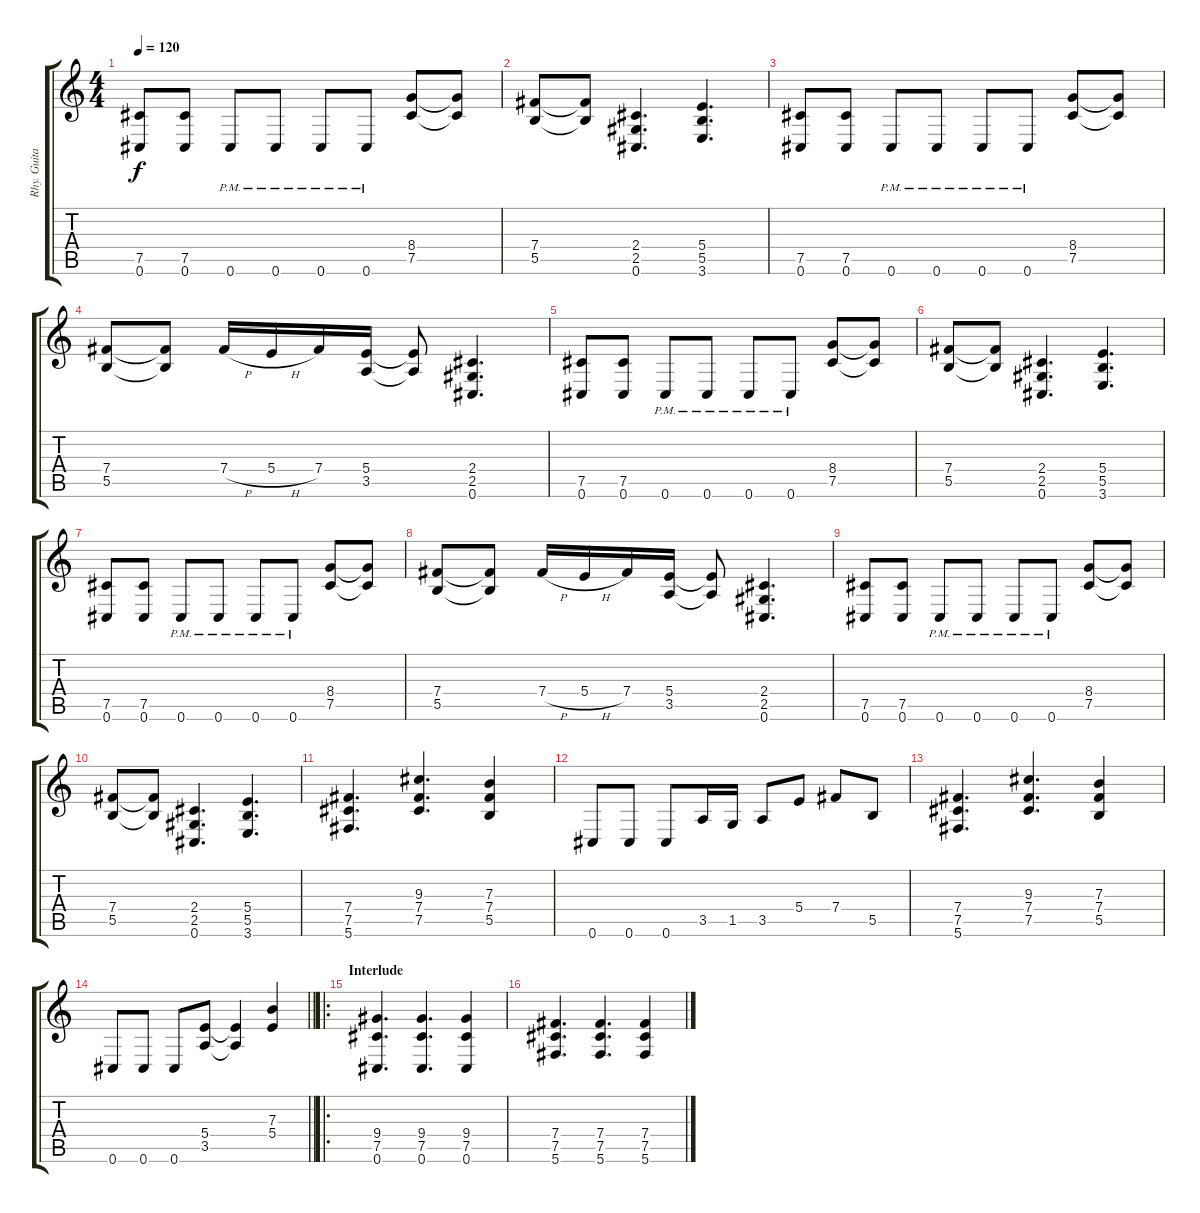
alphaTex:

\track ("Rhy. Guitar 1" "Rhy. Guita") {instrument overdrivenguitar}
\staff {score tabs}
\tuning (Db4 Ab3 E3 B2 Gb2 Db2) {hide}
\ts (4 4)
\tempo 120
\clef g2
\ks c
(7.5 0.6).8{dy f} (7.5 0.6).8 0.6{pm}.8 0.6{pm}.8 0.6{pm}.8 0.6{pm}.8 (8.4 7.5).8 (8.4{t} 7.5{t}).8 |
(7.4 5.5).8 (7.4{t} 5.5{t}).8 (2.4 2.5 0.6).4{d} (5.4 5.5 3.6).4{d} |
(7.5 0.6).8 (7.5 0.6).8 0.6{pm}.8 0.6{pm}.8 0.6{pm}.8 0.6{pm}.8 (8.4 7.5).8 (8.4{t} 7.5{t}).8 |
(7.4 5.5).8 (7.4{t} 5.5{t}).8 7.4{h}.16 5.4{h}.16 7.4.16 (5.4 3.5).16 (5.4{t} 3.5{t}).8 (2.4 2.5 0.6).4{d} |
(7.5 0.6).8 (7.5 0.6).8 0.6{pm}.8 0.6{pm}.8 0.6{pm}.8 0.6{pm}.8 (8.4 7.5).8 (8.4{t} 7.5{t}).8 |
(7.4 5.5).8 (7.4{t} 5.5{t}).8 (2.4 2.5 0.6).4{d} (5.4 5.5 3.6).4{d} |
(7.5 0.6).8 (7.5 0.6).8 0.6{pm}.8 0.6{pm}.8 0.6{pm}.8 0.6{pm}.8 (8.4 7.5).8 (8.4{t} 7.5{t}).8 |
(7.4 5.5).8 (7.4{t} 5.5{t}).8 7.4{h}.16 5.4{h}.16 7.4.16 (5.4 3.5).16 (5.4{t} 3.5{t}).8 (2.4 2.5 0.6).4{d} |
(7.5 0.6).8 (7.5 0.6).8 0.6{pm}.8 0.6{pm}.8 0.6{pm}.8 0.6{pm}.8 (8.4 7.5).8 (8.4{t} 7.5{t}).8 |
(7.4 5.5).8 (7.4{t} 5.5{t}).8 (2.4 2.5 0.6).4{d} (5.4 5.5 3.6).4{d} |
(7.4 7.5 5.6).4{d} (9.3 7.4 7.5).4{d} (7.3 7.4 5.5).4 |
0.6.8 0.6.8 0.6.8 3.5.16 1.5.16 3.5.8 5.4.8 7.4.8 5.5.8 |
(7.4 7.5 5.6).4{d} (9.3 7.4 7.5).4{d} (7.3 7.4 5.5).4 |
\barLineRight lightlight
0.6.8 0.6.8 0.6.8 (5.4 3.5).8 (5.4{t} 3.5{t}).4 (7.3 5.4).4 |
\ro
\section ("" "Interlude")
(9.4 7.5 0.6).4{d} (9.4 7.5 0.6).4{d} (9.4 7.5 0.6).4 |
(7.4 7.5 5.6).4{d} (7.4 7.5 5.6).4{d} (7.4 7.5 5.6).4
